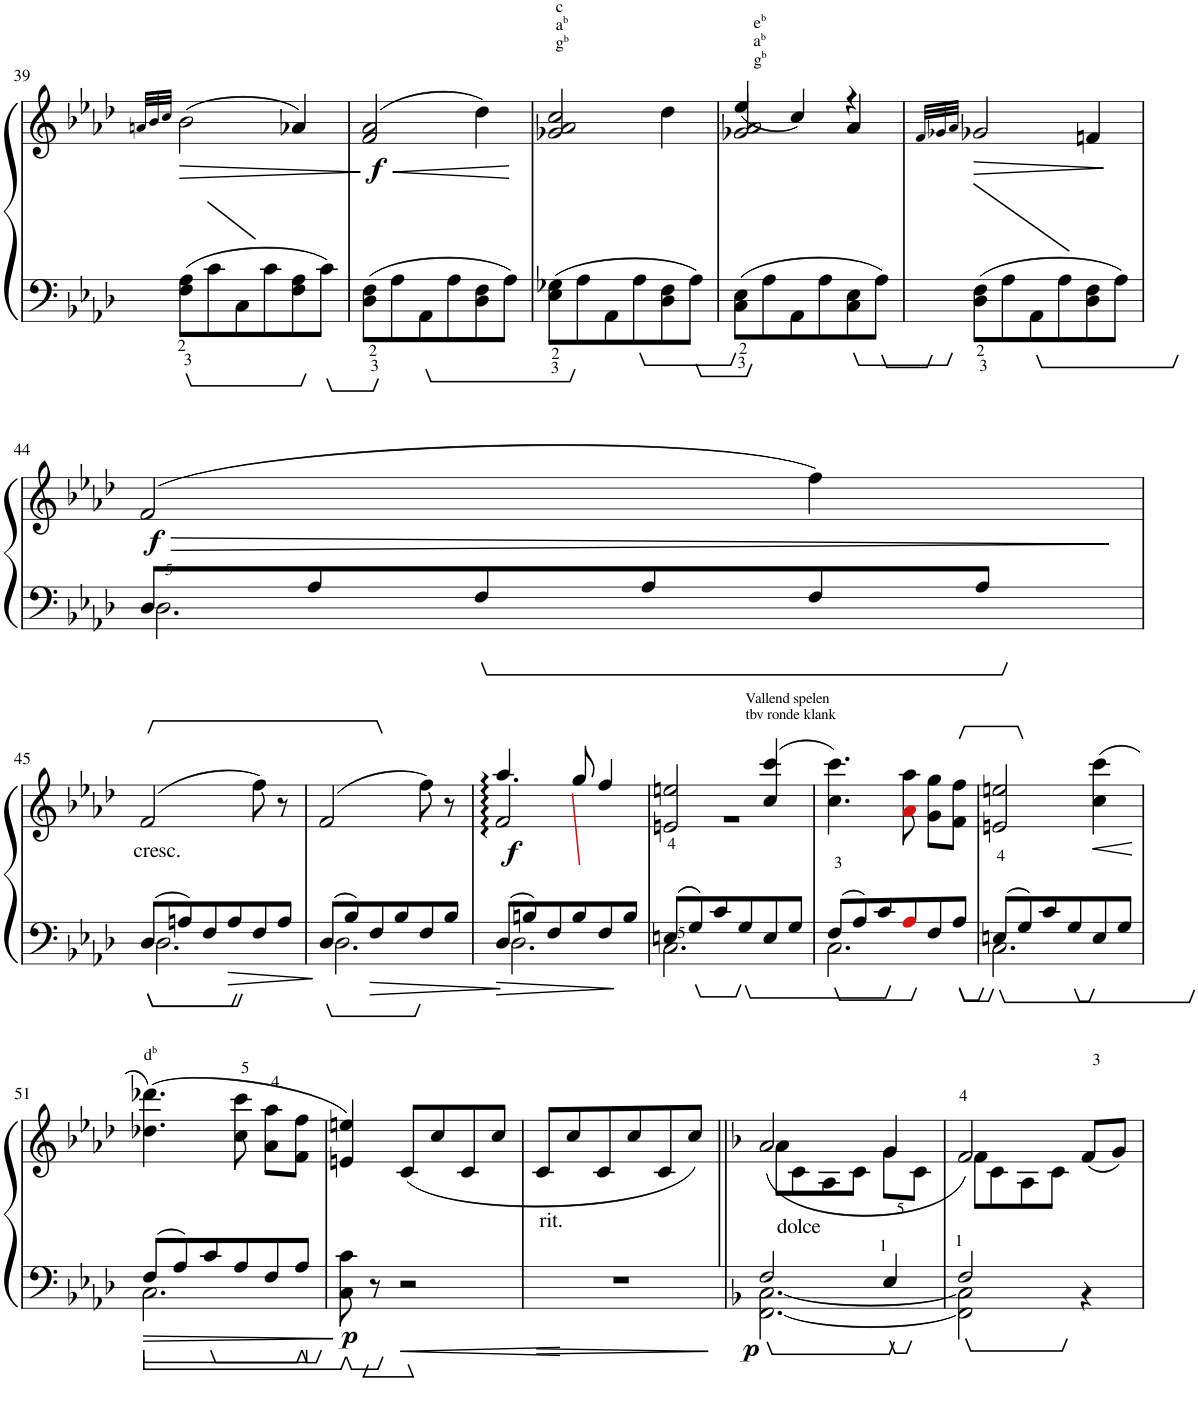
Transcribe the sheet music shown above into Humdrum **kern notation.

**kern	**kern	**dynam
*part1	*part1	*part1
*staff2	*staff1	*staff1/2
*I"Piano	*	*
*I'Pno.	*	*
!!LO:PB:g=z
*clefF4	*clefG2	*
*k[b-e-a-d-]	*k[b-e-a-d-]	*
*M3/4	*M3/4	*
=39	=39	=39
.	32qan/LLL	.
.	32qb-/	.
.	32qcc/JJJ	.
8F\ 8A-\L	(2b-\	.
8c\	.	.
8C\	.	.
8c\	.	.
8F\ 8A-\	4a-X/)	.
8c\J	.	.
=40	=40	=40
!	!	!LO:HP:b
!	!	!LO:DY:n=1:b
8D-\ 8F\L	(2f/ 2a-/	< f
8A-\	.	.
8AA-\	.	.
8A-\	.	.
8D-\ 8F\	4dd-\)	.
8A-\J	.	.
.	.	[
=41	=41	=41
!	!LO:TX:a:t=c	!
!	!LO:TX:a:t=a	!
!	!LO:TX:a:t=b	!
!	!LO:TX:a:t=g	!
!	!LO:TX:a:t=b	!
8E-\ 8G-X\L	2g-X/ 2a-/ 2cc/	.
8A-\	.	.
8AA-\	.	.
8A-\	.	.
8D-\ 8F\	4dd-\	.
8A-\J	.	.
=42	=42	=42
*	*^	*
!	!LO:TX:a:t=e	!	!
!	!LO:TX:a:t=b	!	!
!	!LO:TX:a:t=a	!	!
!	!LO:TX:a:t=b	!	!
!	!LO:TX:a:t=g	!	!
!	!LO:TX:a:t=b	!	!
8C\ 8E-\L	2g-X/ 2a-/	(4ee-/	.
8A-\	.	.	.
8AA-\	.	4cc/)	.
8A-\	.	.	.
8C\ 8E-\	4r	4a-/	.
8A-\J	.	.	.
*	*v	*v	*
=43	=43	=43
.	32qf/LLL	.
.	32qg-X/	.
.	32qa-/JJJ	.
8D-\ 8F\L	2g-X/	.
8A-\	.	.
8AA-\	.	.
8A-\	.	.
8D-\ 8F\	4fn/	.
8A-\J	.	.
!!LO:LB:g=z
=44	=44	=44
*^	*	*
!	!	!	!LO:HP:b
!	!	!	!LO:DY:n=1:b
8D-/L	2.D-\	(2f/	> f
8A-/	.	.	.
8F/	.	.	.
8A-/	.	.	.
8F/	.	4ff\)	.
8A-/J	.	.	.
*v	*v	*	*
.	.	]
!!LO:LB:g=z
=45	=45	=45
*^	*	*
!LO:TX:a:t=cresc.	!	!	!
8D-/L	2.D-\	(2f/	.
8An/	.	.	.
8F/	.	.	.
8A/	.	.	.
8F/	.	8ff\)	.
8A/J	.	8r	.
=46	=46	=46	=46
8D-/L	2.D-\	(2f/	.
8B-/	.	.	.
8F/	.	.	.
8B-/	.	.	.
8F/	.	8ff\)	.
8B-/J	.	8r	.
=47	=47	=47	=47
*	*	*^	*
!	!	!	!	!LO:DY:b
8D-/L	2.D-\	2f/	4.aa-/	f
8Bn/	.	.	.	.
8F/	.	.	.	.
8B/	.	.	8gg/	.
8F/	.	4ryy	4ff/	.
8B/J	.	.	.	.
=48	=48	=48	=48	=48
8En/L	2.C\	2en/ 2een/	2.r	.
8G/	.	.	.	.
8c/	.	.	.	.
8G/	.	.	.	.
!	!	!LO:TX:a:t=Vallend spelen	!	!
!	!	!LO:TX:a:t=tbv ronde klank	!	!
8E/	.	(4cc/ 4ccc/	.	.
8G/J	.	.	.	.
*	*	*v	*v	*
=49	=49	=49	=49
8F/L	2.C\	4.cc\ 4.ccc\)	.
8A-/	.	.	.
8c/	.	.	.
8A-i/	.	8a-i\ 8aa-\	.
8F/	.	8g\ 8gg\L	.
8A-/J	.	8f\ 8ff\J	.
=50	=50	=50	=50
8En/L	2.C\	2en/ 2een/	.
8G/	.	.	.
8c/	.	.	.
8G/	.	.	.
!	!	!	!LO:HP:b
8E/	.	(4cc\ 4ccc\	<
8G/J	.	.	.
*v	*v	*	*
.	.	[
!!LO:LB:g=z
=51	=51	=51
*^	*	*
!	!	!LO:TX:a:t=d	!
!	!	!LO:TX:a:t=b	!
8F/L	2.C\	(4.dd-X\ 4.ddd-X\)	.
8A-/	.	.	.
8c/	.	.	.
8A-/	.	8cc\ 8ccc\	.
8F/	.	8a-\ 8aa-\L	.
8A-/J	.	8f\ 8ff\J	.
*v	*v	*	*
=52	=52	=52
!	!	!LO:DY:b=2
8C\ 8c\	4en/ 4een/)	p
8r	.	.
2r	(8c/L	.
.	8cc/	.
.	8c/	.
.	8cc/J	.
=53	=53	=53
!	!LO:TX:b:t=rit.	!
2.r	8c/L	.
.	8cc/	.
.	8c/	.
.	8cc/	.
.	8c/	.
.	8cc/J)	.
=54||	=54||	=54||
*k[b-]	*k[b-]	*
*^	*^	*
!LO:TX:a:t=dolce	!	!	!	!
!	!	!	!	!LO:DY:b=2
2F/	[2.FF\ [2.C\	8a\L	(2a/	p
.	.	8c\	.	.
.	.	8A\	.	.
.	.	8c\J	.	.
4E/	.	8g\L	4g/	.
.	.	8c\J	.	.
=55	=55	=55	=55	=55
2F/	2FF\] 2C\]	8f\L	2f/)	.
.	.	8c\	.	.
.	.	8A\	.	.
.	.	8c\J	.	.
4ryy	4r	(8f/L	4ryy	.
.	.	8g/J)	.	.
*v	*v	*	*	*
*	*v	*v	*
=	=	=
*-	*-	*-
